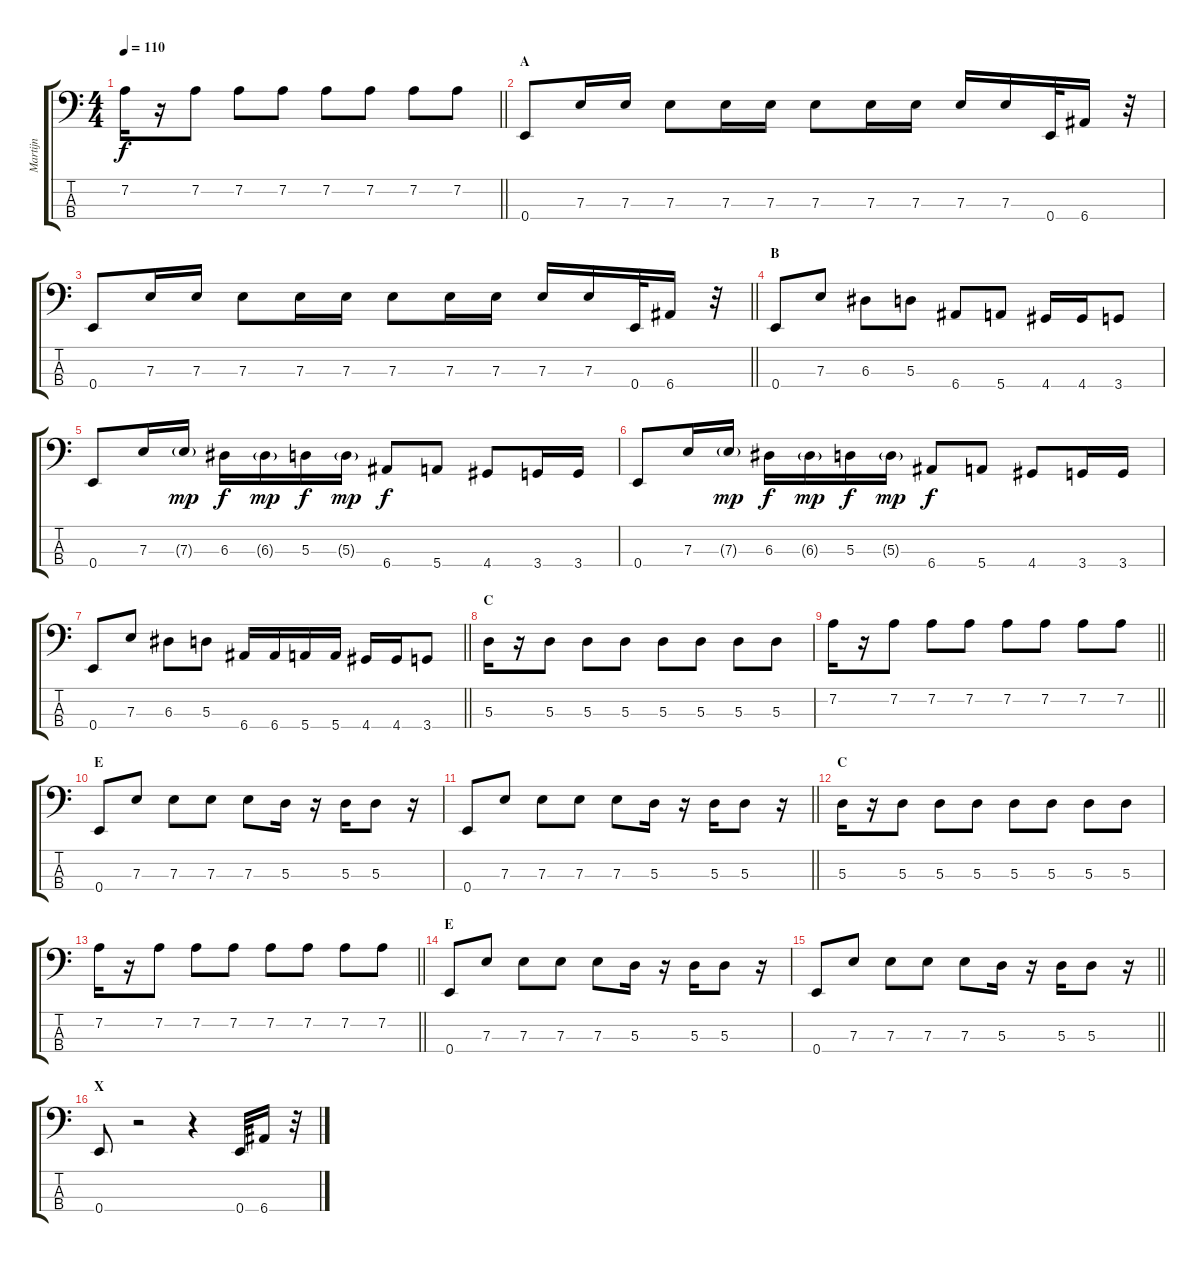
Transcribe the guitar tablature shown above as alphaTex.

\track ("Martijn" "Martijn") {instrument electricbasspick}
\staff {score tabs}
\tuning (G2 D2 A1 E1) {hide}
\ts (4 4)
\tempo 110
\clef f4
\barLineRight lightlight
\ks c
7.2.16{dy f} r.16 7.2.8 7.2.8 7.2.8 7.2.8 7.2.8 7.2.8 7.2.8 |
\section ("" "A")
0.4.8 7.3.16 7.3.16 7.3.8 7.3.16 7.3.16 7.3.8 7.3.16 7.3.16 7.3.16 7.3.16 0.4.32 6.4.16 r.32 |
\barLineRight lightlight
0.4.8 7.3.16 7.3.16 7.3.8 7.3.16 7.3.16 7.3.8 7.3.16 7.3.16 7.3.16 7.3.16 0.4.32 6.4.16 r.32 |
\section ("" "B")
0.4.8 7.3.8 6.3.8 5.3.8 6.4.8 5.4.8 4.4.16 4.4.16 3.4.8 |
0.4.8 7.3.16 7.3{g}.16{dy mp} 6.3.16{dy f} 6.3{g}.16{dy mp} 5.3.16{dy f} 5.3{g}.16{dy mp} 6.4.8{dy f} 5.4.8 4.4.8 3.4.16 3.4.16 |
0.4.8 7.3.16 7.3{g}.16{dy mp} 6.3.16{dy f} 6.3{g}.16{dy mp} 5.3.16{dy f} 5.3{g}.16{dy mp} 6.4.8{dy f} 5.4.8 4.4.8 3.4.16 3.4.16 |
\barLineRight lightlight
0.4.8 7.3.8 6.3.8 5.3.8 6.4.16 6.4.16 5.4.16 5.4.16 4.4.16 4.4.16 3.4.8 |
\section ("" "C")
5.3.16 r.16 5.3.8 5.3.8 5.3.8 5.3.8 5.3.8 5.3.8 5.3.8 |
\barLineRight lightlight
7.2.16 r.16 7.2.8 7.2.8 7.2.8 7.2.8 7.2.8 7.2.8 7.2.8 |
\section ("" "E")
0.4.8 7.3.8 7.3.8 7.3.8 7.3.8 5.3.16 r.16 5.3.16 5.3.8 r.16 |
\barLineRight lightlight
0.4.8 7.3.8 7.3.8 7.3.8 7.3.8 5.3.16 r.16 5.3.16 5.3.8 r.16 |
\section ("" "C")
5.3.16 r.16 5.3.8 5.3.8 5.3.8 5.3.8 5.3.8 5.3.8 5.3.8 |
\barLineRight lightlight
7.2.16 r.16 7.2.8 7.2.8 7.2.8 7.2.8 7.2.8 7.2.8 7.2.8 |
\section ("" "E")
0.4.8 7.3.8 7.3.8 7.3.8 7.3.8 5.3.16 r.16 5.3.16 5.3.8 r.16 |
\barLineRight lightlight
0.4.8 7.3.8 7.3.8 7.3.8 7.3.8 5.3.16 r.16 5.3.16 5.3.8 r.16 |
\section ("" "X")
0.4.8 r.2 r.4 0.4.32 6.4.16 r.32
